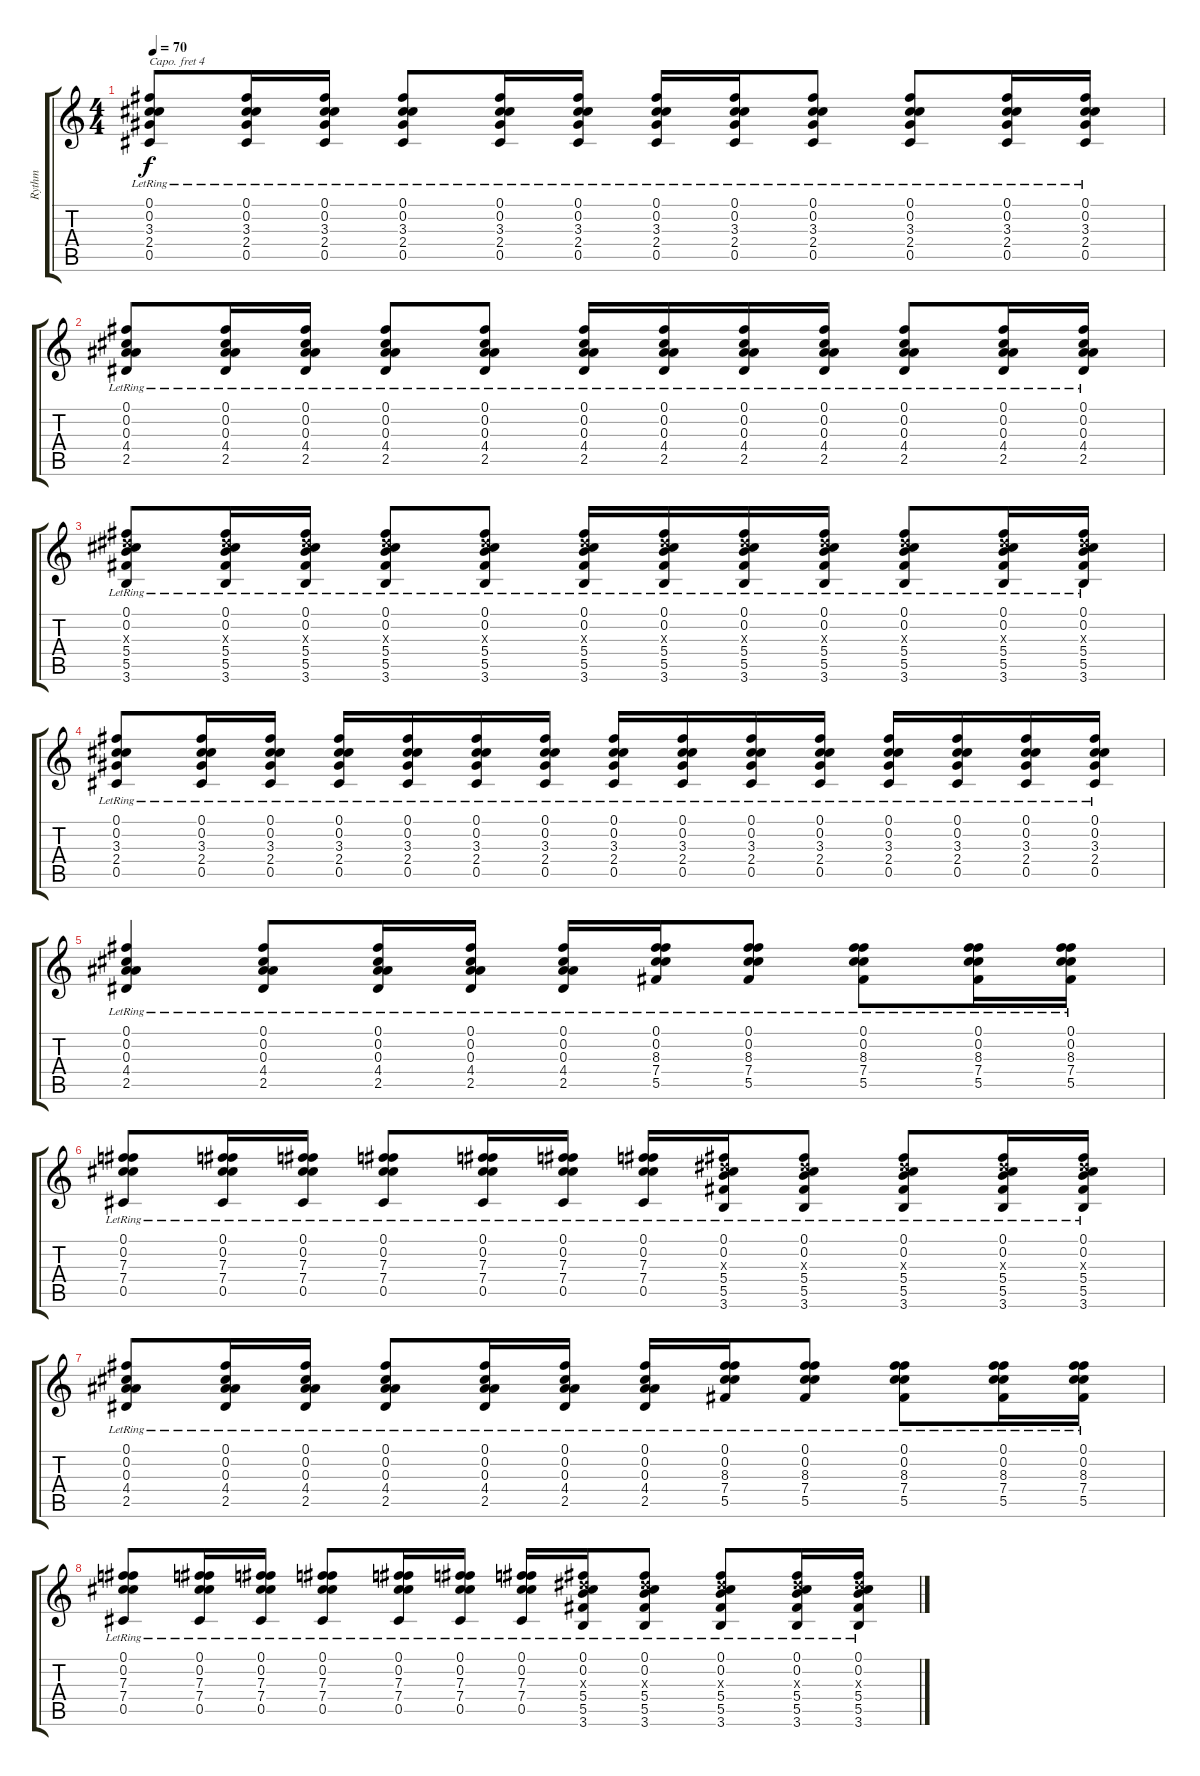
\track ("Rythm" "Rythm") {instrument acousticguitarsteel}
\staff {score tabs}
\capo 4
\tuning (D4 A3 Gb3 D3 A2 E2) {hide}
\ts (4 4)
\tempo 70
\clef g2
\ks c
(0.1{lr} 0.2{lr} 3.3{lr} 2.4{lr} 0.5{lr}).8{dy f} (0.1{lr} 0.2{lr} 3.3{lr} 2.4{lr} 0.5{lr}).16 (0.1{lr} 0.2{lr} 3.3{lr} 2.4{lr} 0.5{lr}).16 (0.1{lr} 0.2{lr} 3.3{lr} 2.4{lr} 0.5{lr}).8 (0.1{lr} 0.2{lr} 3.3{lr} 2.4{lr} 0.5{lr}).16 (0.1{lr} 0.2{lr} 3.3{lr} 2.4{lr} 0.5{lr}).16 (0.1{lr} 0.2{lr} 3.3{lr} 2.4{lr} 0.5{lr}).16 (0.1{lr} 0.2{lr} 3.3{lr} 2.4{lr} 0.5{lr}).16 (0.1{lr} 0.2{lr} 3.3{lr} 2.4{lr} 0.5{lr}).8 (0.1{lr} 0.2{lr} 3.3{lr} 2.4{lr} 0.5{lr}).8 (0.1{lr} 0.2{lr} 3.3{lr} 2.4{lr} 0.5{lr}).16 (0.1{lr} 0.2{lr} 3.3{lr} 2.4{lr} 0.5{lr}).16 |
(0.1{lr} 0.2{lr} 0.3{lr} 4.4{lr} 2.5{lr}).8 (0.1{lr} 0.2{lr} 0.3{lr} 4.4{lr} 2.5{lr}).16 (0.1{lr} 0.2{lr} 0.3{lr} 4.4{lr} 2.5{lr}).16 (0.1{lr} 0.2{lr} 0.3{lr} 4.4{lr} 2.5{lr}).8 (0.1{lr} 0.2{lr} 0.3{lr} 4.4{lr} 2.5{lr}).8 (0.1{lr} 0.2{lr} 0.3{lr} 4.4{lr} 2.5{lr}).16 (0.1{lr} 0.2{lr} 0.3{lr} 4.4{lr} 2.5{lr}).16 (0.1{lr} 0.2{lr} 0.3{lr} 4.4{lr} 2.5{lr}).16 (0.1{lr} 0.2{lr} 0.3{lr} 4.4{lr} 2.5{lr}).16 (0.1{lr} 0.2{lr} 0.3{lr} 4.4{lr} 2.5{lr}).8 (0.1{lr} 0.2{lr} 0.3{lr} 4.4{lr} 2.5{lr}).16 (0.1{lr} 0.2{lr} 0.3{lr} 4.4{lr} 2.5{lr}).16 |
(0.1{lr} 0.2{lr} 5.3{x} 5.4{lr} 5.5{lr} 3.6{lr}).8 (0.1{lr} 0.2{lr} 5.3{x} 5.4{lr} 5.5{lr} 3.6{lr}).16 (0.1{lr} 0.2{lr} 5.3{x} 5.4{lr} 5.5{lr} 3.6{lr}).16 (0.1{lr} 0.2{lr} 5.3{x} 5.4{lr} 5.5{lr} 3.6{lr}).8 (0.1{lr} 0.2{lr} 5.3{x} 5.4{lr} 5.5{lr} 3.6{lr}).8 (0.1{lr} 0.2{lr} 5.3{x} 5.4{lr} 5.5{lr} 3.6{lr}).16 (0.1{lr} 0.2{lr} 5.3{x} 5.4{lr} 5.5{lr} 3.6{lr}).16 (0.1{lr} 0.2{lr} 5.3{x} 5.4{lr} 5.5{lr} 3.6{lr}).16 (0.1{lr} 0.2{lr} 5.3{x} 5.4{lr} 5.5{lr} 3.6{lr}).16 (0.1{lr} 0.2{lr} 5.3{x} 5.4{lr} 5.5{lr} 3.6{lr}).8 (0.1{lr} 0.2{lr} 5.3{x} 5.4{lr} 5.5{lr} 3.6{lr}).16 (0.1{lr} 0.2{lr} 5.3{x} 5.4{lr} 5.5{lr} 3.6{lr}).16 |
(0.1{lr} 0.2{lr} 3.3{lr} 2.4{lr} 0.5{lr}).8 (0.1{lr} 0.2{lr} 3.3{lr} 2.4{lr} 0.5{lr}).16 (0.1{lr} 0.2{lr} 3.3{lr} 2.4{lr} 0.5{lr}).16 (0.1{lr} 0.2{lr} 3.3{lr} 2.4{lr} 0.5{lr}).16 (0.1{lr} 0.2{lr} 3.3{lr} 2.4{lr} 0.5{lr}).16 (0.1{lr} 0.2{lr} 3.3{lr} 2.4{lr} 0.5{lr}).16 (0.1{lr} 0.2{lr} 3.3{lr} 2.4{lr} 0.5{lr}).16 (0.1{lr} 0.2{lr} 3.3{lr} 2.4{lr} 0.5{lr}).16 (0.1{lr} 0.2{lr} 3.3{lr} 2.4{lr} 0.5{lr}).16 (0.1{lr} 0.2{lr} 3.3{lr} 2.4{lr} 0.5{lr}).16 (0.1{lr} 0.2{lr} 3.3{lr} 2.4{lr} 0.5{lr}).16 (0.1{lr} 0.2{lr} 3.3{lr} 2.4{lr} 0.5{lr}).16 (0.1{lr} 0.2{lr} 3.3{lr} 2.4{lr} 0.5{lr}).16 (0.1{lr} 0.2{lr} 3.3{lr} 2.4{lr} 0.5{lr}).16 (0.1{lr} 0.2{lr} 3.3{lr} 2.4{lr} 0.5{lr}).16 |
(0.1{lr} 0.2{lr} 0.3{lr} 4.4{lr} 2.5{lr}).4 (0.1{lr} 0.2{lr} 0.3{lr} 4.4{lr} 2.5{lr}).8 (0.1{lr} 0.2{lr} 0.3{lr} 4.4{lr} 2.5{lr}).16 (0.1{lr} 0.2{lr} 0.3{lr} 4.4{lr} 2.5{lr}).16 (0.1{lr} 0.2{lr} 0.3{lr} 4.4{lr} 2.5{lr}).16 (0.1{lr} 0.2{lr} 8.3{lr} 7.4{lr} 5.5{lr}).16 (0.1{lr} 0.2{lr} 8.3{lr} 7.4{lr} 5.5{lr}).8 (0.1{lr} 0.2{lr} 8.3{lr} 7.4{lr} 5.5{lr}).8 (0.1{lr} 0.2{lr} 8.3{lr} 7.4{lr} 5.5{lr}).16 (0.1{lr} 0.2{lr} 8.3{lr} 7.4{lr} 5.5{lr}).16 |
(0.1{lr} 0.2{lr} 7.3{lr} 7.4{lr} 0.5{lr}).8 (0.1{lr} 0.2{lr} 7.3{lr} 7.4{lr} 0.5{lr}).16 (0.1{lr} 0.2{lr} 7.3{lr} 7.4{lr} 0.5{lr}).16 (0.1{lr} 0.2{lr} 7.3{lr} 7.4{lr} 0.5{lr}).8 (0.1{lr} 0.2{lr} 7.3{lr} 7.4{lr} 0.5{lr}).16 (0.1{lr} 0.2{lr} 7.3{lr} 7.4{lr} 0.5{lr}).16 (0.1{lr} 0.2{lr} 7.3{lr} 7.4{lr} 0.5{lr}).16 (0.1{lr} 0.2{lr} 5.3{x} 5.4{lr} 5.5{lr} 3.6{lr}).16 (0.1{lr} 0.2{lr} 5.3{x} 5.4{lr} 5.5{lr} 3.6{lr}).8 (0.1{lr} 0.2{lr} 5.3{x} 5.4{lr} 5.5{lr} 3.6{lr}).8 (0.1{lr} 0.2{lr} 5.3{x} 5.4{lr} 5.5{lr} 3.6{lr}).16 (0.1{lr} 0.2{lr} 5.3{x} 5.4{lr} 5.5{lr} 3.6{lr}).16 |
(0.1{lr} 0.2{lr} 0.3{lr} 4.4{lr} 2.5{lr}).8 (0.1{lr} 0.2{lr} 0.3{lr} 4.4{lr} 2.5{lr}).16 (0.1{lr} 0.2{lr} 0.3{lr} 4.4{lr} 2.5{lr}).16 (0.1{lr} 0.2{lr} 0.3{lr} 4.4{lr} 2.5{lr}).8 (0.1{lr} 0.2{lr} 0.3{lr} 4.4{lr} 2.5{lr}).16 (0.1{lr} 0.2{lr} 0.3{lr} 4.4{lr} 2.5{lr}).16 (0.1{lr} 0.2{lr} 0.3{lr} 4.4{lr} 2.5{lr}).16 (0.1{lr} 0.2{lr} 8.3{lr} 7.4{lr} 5.5{lr}).16 (0.1{lr} 0.2{lr} 8.3{lr} 7.4{lr} 5.5{lr}).8 (0.1{lr} 0.2{lr} 8.3{lr} 7.4{lr} 5.5{lr}).8 (0.1{lr} 0.2{lr} 8.3{lr} 7.4{lr} 5.5{lr}).16 (0.1{lr} 0.2{lr} 8.3{lr} 7.4{lr} 5.5{lr}).16 |
(0.1{lr} 0.2{lr} 7.3{lr} 7.4{lr} 0.5{lr}).8 (0.1{lr} 0.2{lr} 7.3{lr} 7.4{lr} 0.5{lr}).16 (0.1{lr} 0.2{lr} 7.3{lr} 7.4{lr} 0.5{lr}).16 (0.1{lr} 0.2{lr} 7.3{lr} 7.4{lr} 0.5{lr}).8 (0.1{lr} 0.2{lr} 7.3{lr} 7.4{lr} 0.5{lr}).16 (0.1{lr} 0.2{lr} 7.3{lr} 7.4{lr} 0.5{lr}).16 (0.1{lr} 0.2{lr} 7.3{lr} 7.4{lr} 0.5{lr}).16 (0.1{lr} 0.2{lr} 5.3{x} 5.4{lr} 5.5{lr} 3.6{lr}).16 (0.1{lr} 0.2{lr} 5.3{x} 5.4{lr} 5.5{lr} 3.6{lr}).8 (0.1{lr} 0.2{lr} 5.3{x} 5.4{lr} 5.5{lr} 3.6{lr}).8 (0.1{lr} 0.2{lr} 5.3{x} 5.4{lr} 5.5{lr} 3.6{lr}).16 (0.1{lr} 0.2{lr} 5.3{x} 5.4{lr} 5.5{lr} 3.6{lr}).16
